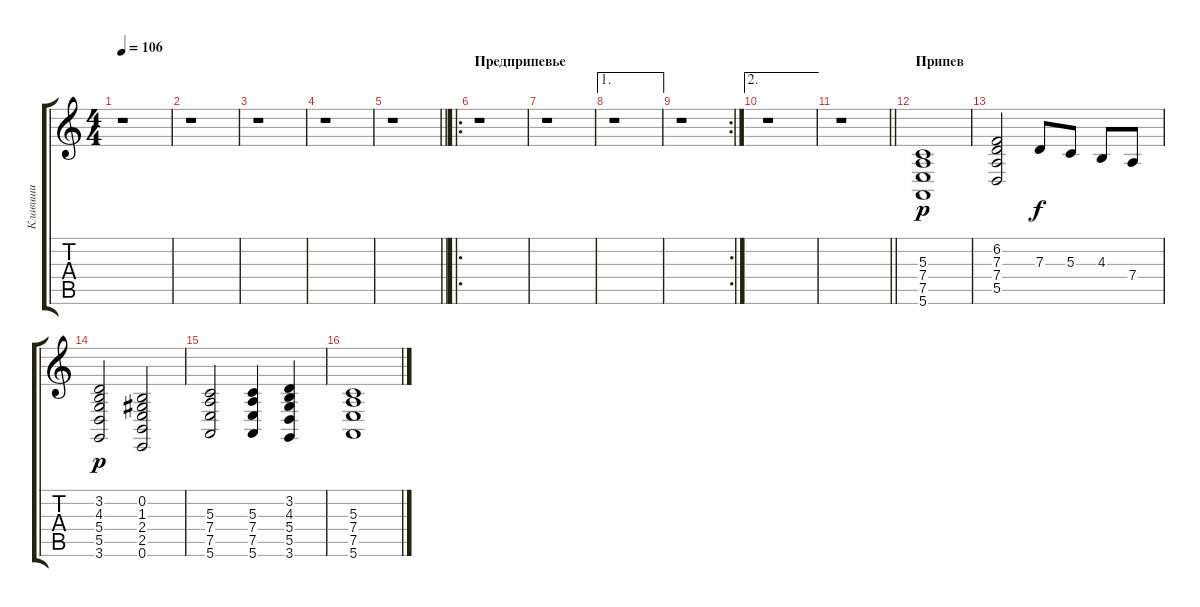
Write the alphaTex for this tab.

\track ("Клавиши" "Клавиши") {instrument stringensemble1}
\staff {score tabs}
\tuning (E4 B3 G3 D3 A2 E2) {hide}
\ts (4 4)
\tempo 106
\clef g2
\ks c
r.1{dy f} |
r.1 |
r.1 |
r.1 |
\barLineRight lightlight
r.1 |
\ro
\section ("" "Предприпевье")
r.1 |
r.1 |
\ae 1
r.1 |
\rc 2
r.1 |
\ae 2
r.1 |
\barLineRight lightlight
r.1 |
\section ("" "Припев")
(5.3 7.4 7.5 5.6).1{dy p} |
(6.2 7.3 7.4 5.5).2 7.3.8{dy f} 5.3.8 4.3.8 7.4.8 |
(3.2 4.3 5.4 5.5 3.6).2{dy p} (0.2 1.3 2.4 2.5 0.6).2 |
(5.3 7.4 7.5 5.6).2 (5.3 7.4 7.5 5.6).4 (3.2 4.3 5.4 5.5 3.6).4 |
(5.3 7.4 7.5 5.6).1
